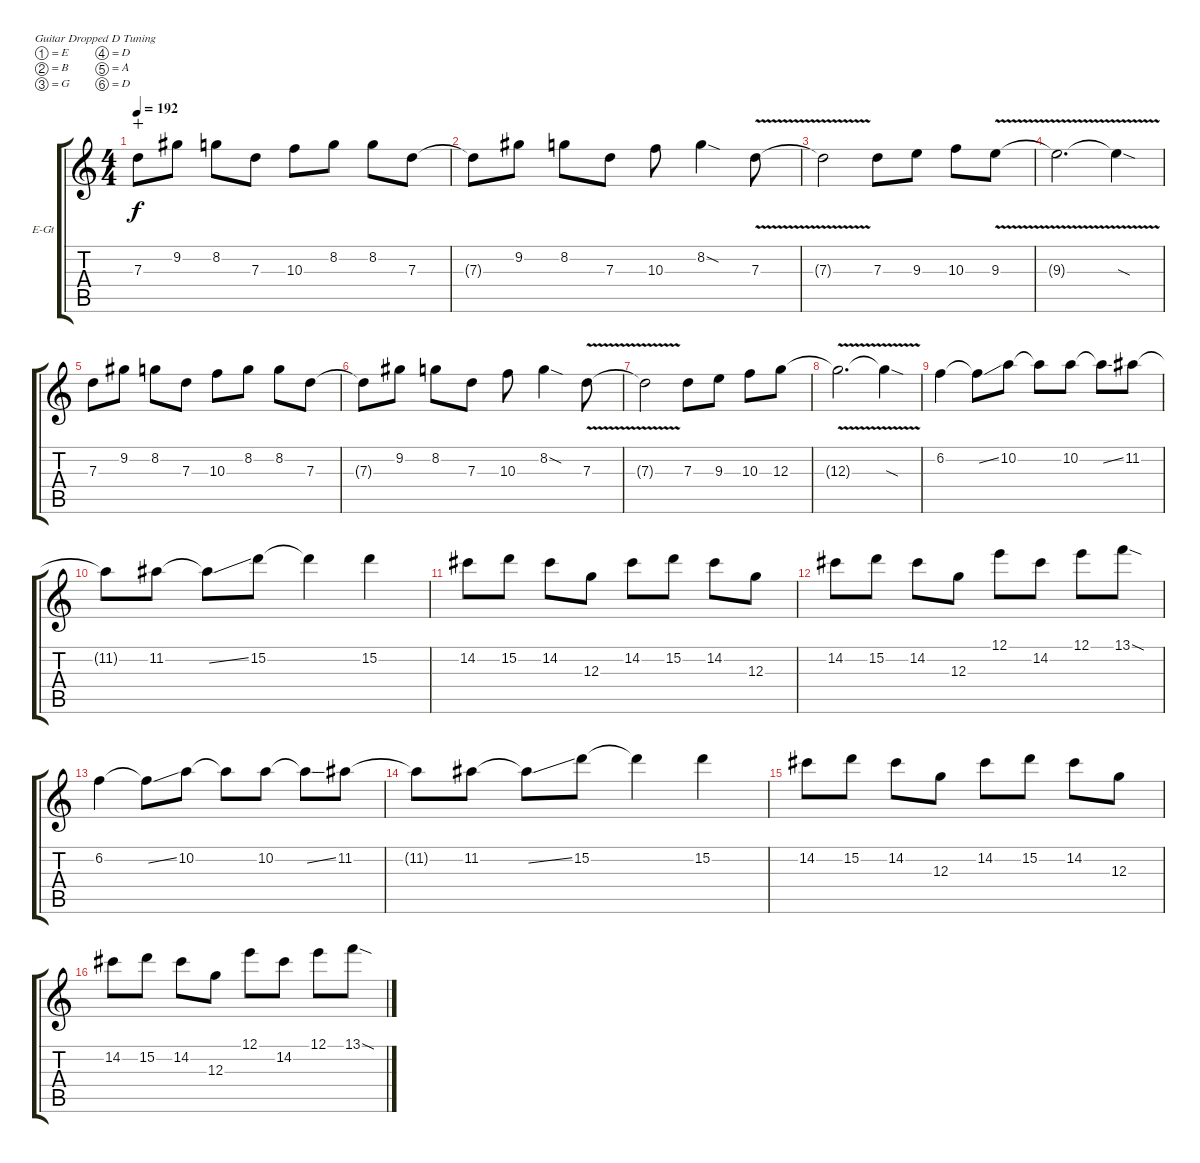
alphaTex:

\defaultSystemsLayout 4
\bracketExtendMode groupsimilarinstruments
\firstSystemTrackNameOrientation horizontal
\otherSystemsTrackNameOrientation horizontal
\track ("Electric Guitar" "E-Gt") {instrument distortionguitar}
\staff {score tabs}
\tuning (E4 B3 G3 D3 A2 D2)
\ts (4 4)
\tempo 192
\clef g2
\ks c
7.3.8{dy f wahc} 9.2.8 8.2.8 7.3.8 10.3.8 8.2.8 8.2.8 7.3.8 |
7.3{t}.8 9.2.8 8.2.8 7.3.8 10.3.8 8.2{sod}.4 7.3{v}.8 |
7.3{v t}.2 7.3.8 9.3.8 10.3.8 9.3{v}.8 |
9.3{v t}.2{d} 9.3{sod t}.4 |
7.3.8 9.2.8 8.2.8 7.3.8 10.3.8 8.2.8 8.2.8 7.3.8 |
7.3{t}.8 9.2.8 8.2.8 7.3.8 10.3.8 8.2{sod}.4 7.3{v}.8 |
7.3{v t}.2 7.3.8 9.3.8 10.3.8 12.3.8 |
12.3{v t}.2{d} 12.3{sod t}.4 |
6.2.4 6.2{ss t}.8 10.2.8 10.2{t}.8 10.2.8 10.2{ss t}.8 11.2.8 |
11.2{t}.8 11.2.8 11.2{ss t}.8 15.2.8 15.2{t}.4 15.2.4 |
14.2.8 15.2.8 14.2.8 12.3.8 14.2.8 15.2.8 14.2.8 12.3.8 |
14.2.8 15.2.8 14.2.8 12.3.8 12.1.8 14.2.8 12.1.8 13.1{sod}.8 |
6.2.4 6.2{ss t}.8 10.2.8 10.2{t}.8 10.2.8 10.2{ss t}.8 11.2.8 |
11.2{t}.8 11.2.8 11.2{ss t}.8 15.2.8 15.2{t}.4 15.2.4 |
14.2.8 15.2.8 14.2.8 12.3.8 14.2.8 15.2.8 14.2.8 12.3.8 |
14.2.8 15.2.8 14.2.8 12.3.8 12.1.8 14.2.8 12.1.8 13.1{sod}.8
